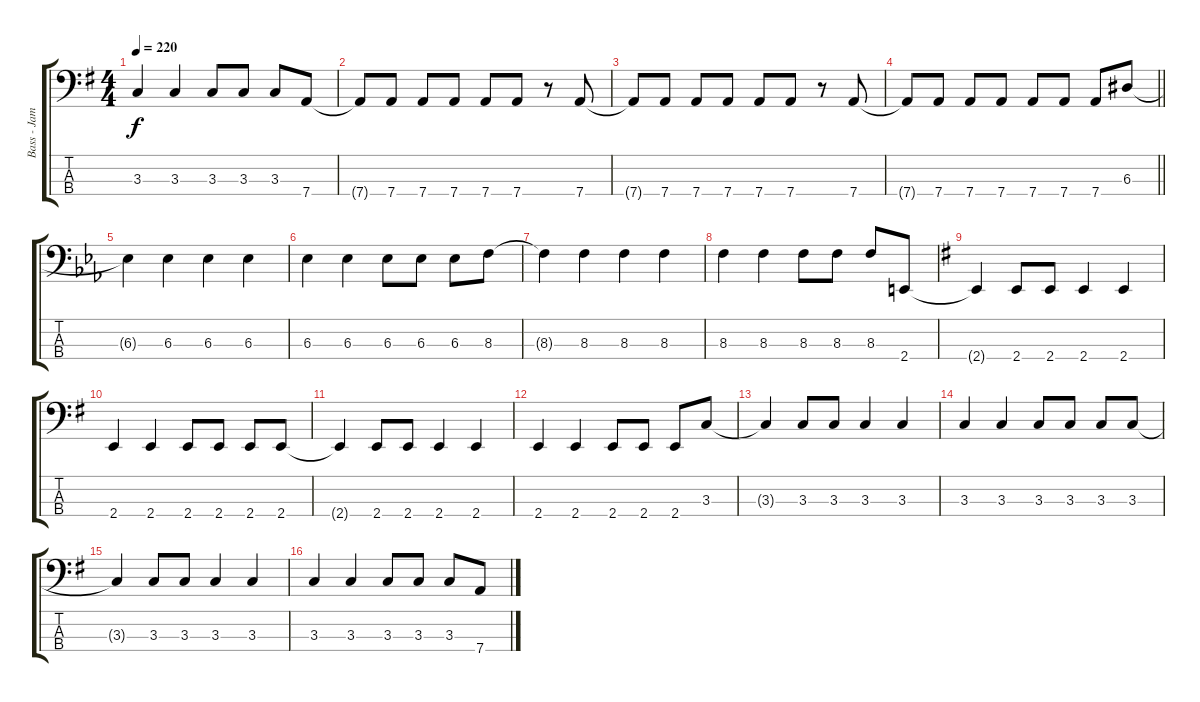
\track ("Bass - James Johnston" "Bass - Jam") {instrument electricbassfinger}
\staff {score tabs}
\tuning (G2 D2 A1 D1) {hide}
\ts (4 4)
\tempo 220
\clef f4
\ks eminor
3.3.4{dy f} 3.3.4 3.3.8 3.3.8 3.3.8 7.4.8 |
7.4{t}.8 7.4.8 7.4.8 7.4.8 7.4.8 7.4.8 r.8 7.4.8 |
7.4{t}.8 7.4.8 7.4.8 7.4.8 7.4.8 7.4.8 r.8 7.4.8 |
\barLineRight lightlight
7.4{t}.8 7.4.8 7.4.8 7.4.8 7.4.8 7.4.8 7.4.8 6.3.8 |
\ks eb
6.3{t}.4 6.3.4 6.3.4 6.3.4 |
6.3.4 6.3.4 6.3.8 6.3.8 6.3.8 8.3.8 |
8.3{t}.4 8.3.4 8.3.4 8.3.4 |
8.3.4 8.3.4 8.3.8 8.3.8 8.3.8 2.4.8 |
\ks eminor
2.4{t}.4 2.4.8 2.4.8 2.4.4 2.4.4 |
2.4.4 2.4.4 2.4.8 2.4.8 2.4.8 2.4.8 |
2.4{t}.4 2.4.8 2.4.8 2.4.4 2.4.4 |
2.4.4 2.4.4 2.4.8 2.4.8 2.4.8 3.3.8 |
3.3{t}.4 3.3.8 3.3.8 3.3.4 3.3.4 |
3.3.4 3.3.4 3.3.8 3.3.8 3.3.8 3.3.8 |
3.3{t}.4 3.3.8 3.3.8 3.3.4 3.3.4 |
3.3.4 3.3.4 3.3.8 3.3.8 3.3.8 7.4.8
